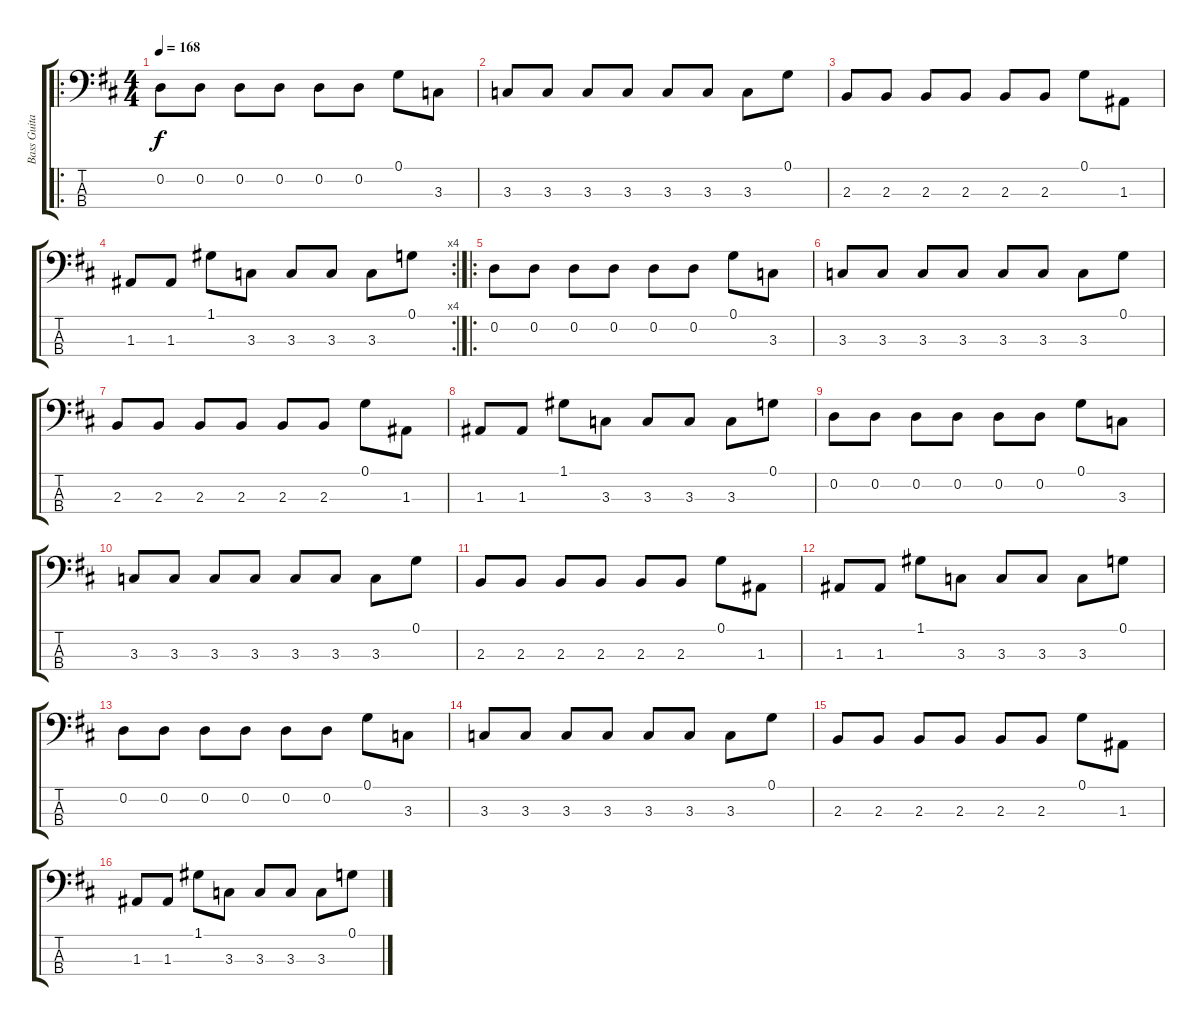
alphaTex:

\track ("Bass Guitar" "Bass Guita") {instrument slapbass1}
\staff {score tabs}
\tuning (G2 D2 A1 E1) {hide}
\ro
\ts (4 4)
\tempo 168
\clef f4
\ks d
0.2.8{dy f} 0.2.8 0.2.8 0.2.8 0.2.8 0.2.8 0.1.8 3.3.8 |
3.3.8 3.3.8 3.3.8 3.3.8 3.3.8 3.3.8 3.3.8 0.1.8 |
2.3.8 2.3.8 2.3.8 2.3.8 2.3.8 2.3.8 0.1.8 1.3.8 |
\rc 4
1.3.8 1.3.8 1.1.8 3.3.8 3.3.8 3.3.8 3.3.8 0.1.8 |
\ro
0.2.8 0.2.8 0.2.8 0.2.8 0.2.8 0.2.8 0.1.8 3.3.8 |
3.3.8 3.3.8 3.3.8 3.3.8 3.3.8 3.3.8 3.3.8 0.1.8 |
2.3.8 2.3.8 2.3.8 2.3.8 2.3.8 2.3.8 0.1.8 1.3.8 |
1.3.8 1.3.8 1.1.8 3.3.8 3.3.8 3.3.8 3.3.8 0.1.8 |
0.2.8 0.2.8 0.2.8 0.2.8 0.2.8 0.2.8 0.1.8 3.3.8 |
3.3.8 3.3.8 3.3.8 3.3.8 3.3.8 3.3.8 3.3.8 0.1.8 |
2.3.8 2.3.8 2.3.8 2.3.8 2.3.8 2.3.8 0.1.8 1.3.8 |
1.3.8 1.3.8 1.1.8 3.3.8 3.3.8 3.3.8 3.3.8 0.1.8 |
0.2.8 0.2.8 0.2.8 0.2.8 0.2.8 0.2.8 0.1.8 3.3.8 |
3.3.8 3.3.8 3.3.8 3.3.8 3.3.8 3.3.8 3.3.8 0.1.8 |
2.3.8 2.3.8 2.3.8 2.3.8 2.3.8 2.3.8 0.1.8 1.3.8 |
1.3.8 1.3.8 1.1.8 3.3.8 3.3.8 3.3.8 3.3.8 0.1.8
